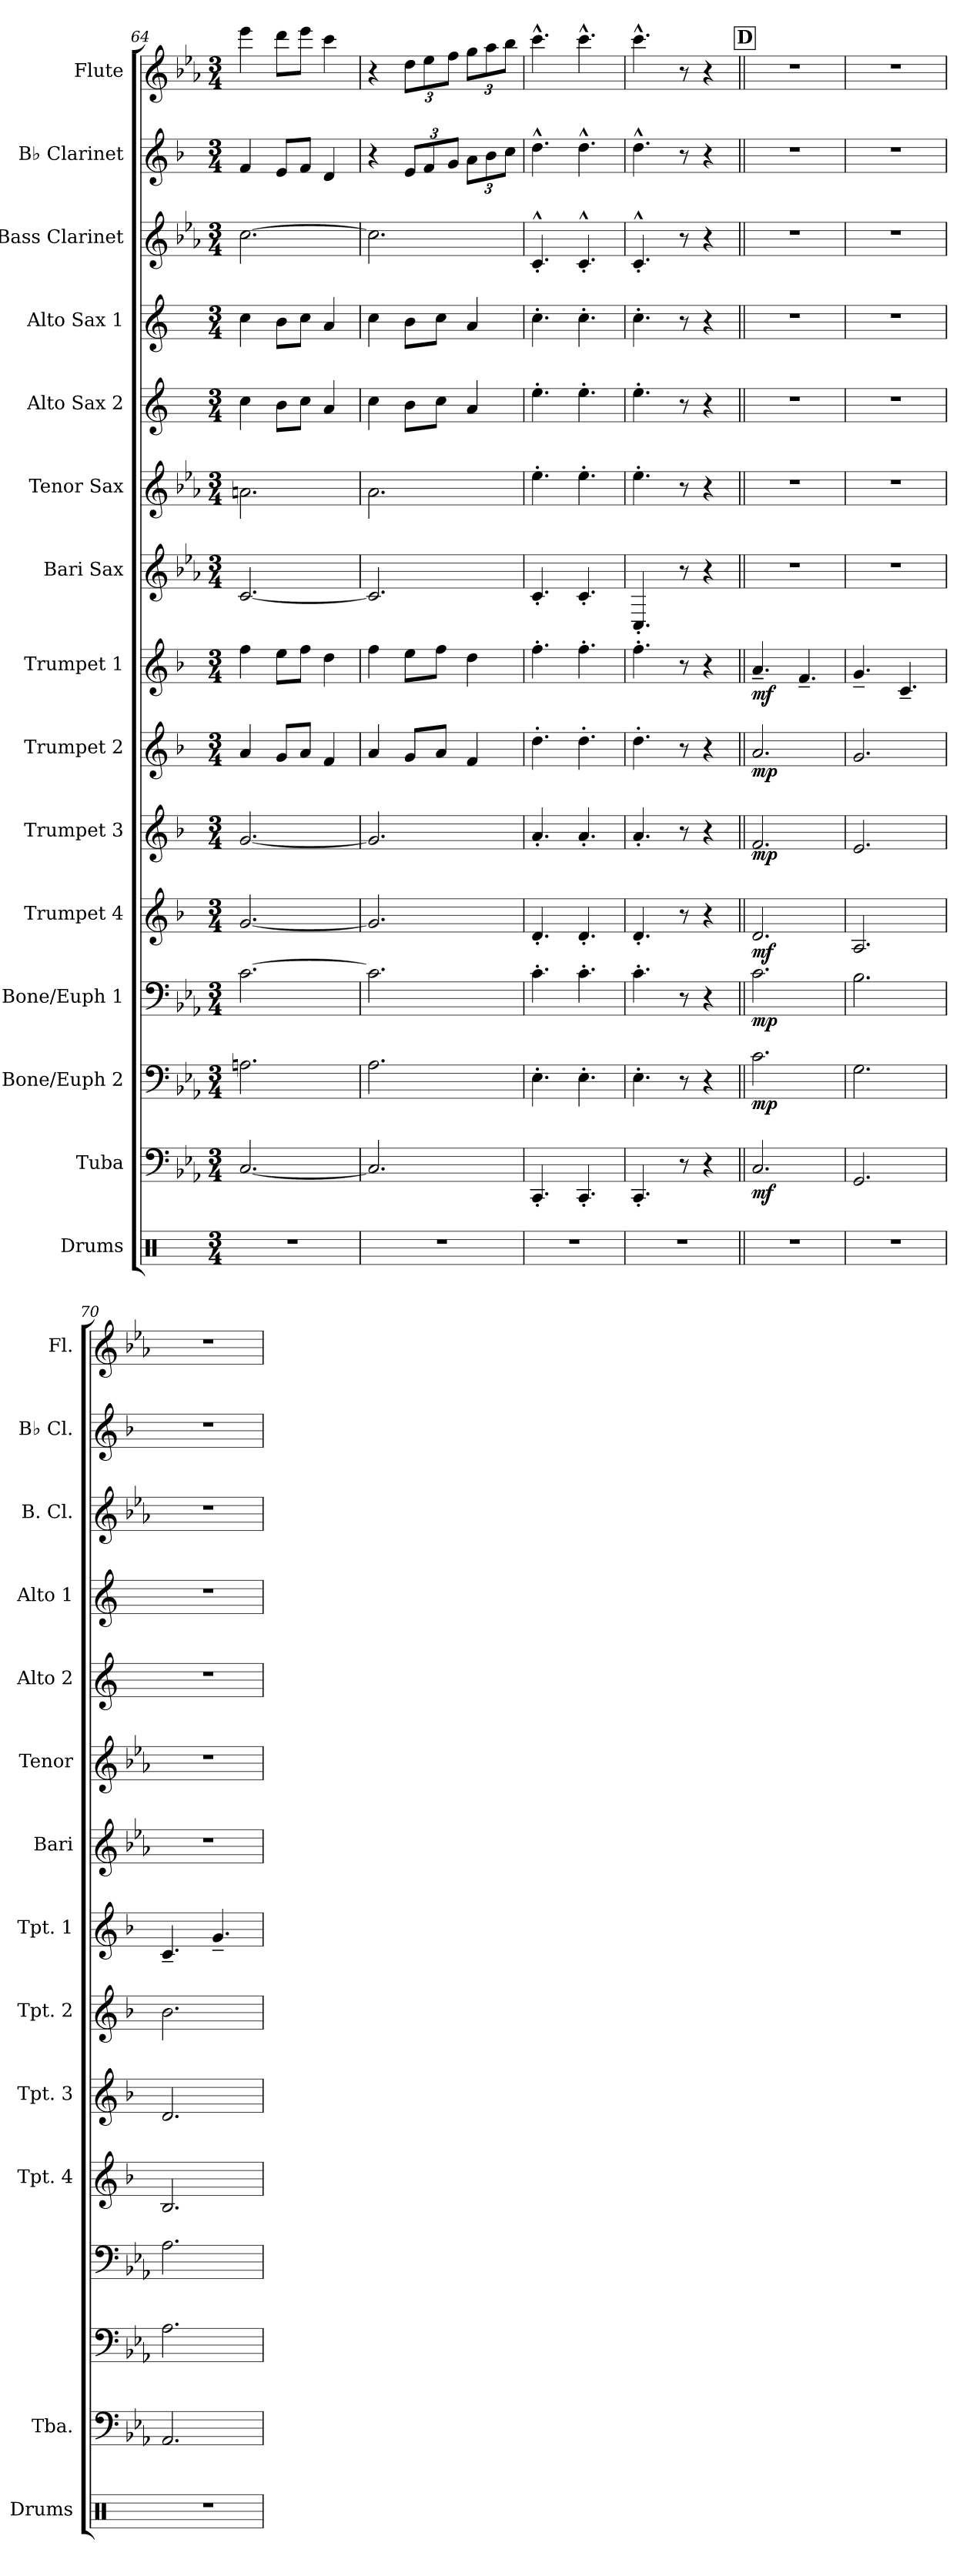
**kern	**kern	**dynam	**kern	**dynam	**kern	**dynam	**kern	**dynam	**kern	**dynam	**kern	**dynam	**kern	**dynam	**kern	**kern	**kern	**kern	**kern	**kern	**kern
*part15	*part14	*part14	*part13	*part13	*part12	*part12	*part11	*part11	*part10	*part10	*part9	*part9	*part8	*part8	*part7	*part6	*part5	*part4	*part3	*part2	*part1
*staff15	*staff14	*staff14	*staff13	*staff13	*staff12	*staff12	*staff11	*staff11	*staff10	*staff10	*staff9	*staff9	*staff8	*staff8	*staff7	*staff6	*staff5	*staff4	*staff3	*staff2	*staff1
*I"Drums	*I"Tuba	*	*I"Bone/Euph 2	*	*I"Bone/Euph 1	*	*I"Trumpet 4	*	*I"Trumpet 3	*	*I"Trumpet 2	*	*I"Trumpet 1	*	*I"Bari Sax	*I"Tenor Sax	*I"Alto Sax 2	*I"Alto Sax 1	*I"Bass Clarinet	*I"B♭ Clarinet	*I"Flute
*I'Drums	*I'Tba.	*	*	*	*	*	*I'Tpt. 4	*	*I'Tpt. 3	*	*I'Tpt. 2	*	*I'Tpt. 1	*	*I'Bari	*I'Tenor	*I'Alto 2	*I'Alto 1	*I'B. Cl.	*I'B♭ Cl.	*I'Fl.
*clefX	*clefF4	*	*clefF4	*	*clefF4	*	*clefG2	*	*clefG2	*	*clefG2	*	*clefG2	*	*clefG2	*clefG2	*clefG2	*clefG2	*clefG2	*clefG2	*clefG2
*	*	*	*	*	*	*	*ITrd1c2	*	*ITrd1c2	*	*ITrd1c2	*	*ITrd1c2	*	*ITrd12c21	*ITrd8c14	*ITrd5c9	*ITrd5c9	*ITrd8c14	*ITrd1c2	*
*k[]	*k[b-e-a-]	*	*k[b-e-a-]	*	*k[b-e-a-]	*	*k[b-e-a-]	*	*k[b-e-a-]	*	*k[b-e-a-]	*	*k[b-e-a-]	*	*k[b-e-a-]	*k[b-e-a-]	*k[b-e-a-]	*k[b-e-a-]	*k[b-e-a-]	*k[b-e-a-]	*k[b-e-a-]
*M3/4	*M3/4	*	*M3/4	*	*M3/4	*	*M3/4	*	*M3/4	*	*M3/4	*	*M3/4	*	*M3/4	*M3/4	*M3/4	*M3/4	*M3/4	*M3/4	*M3/4
=64	=64	=64	=64	=64	=64	=64	=64	=64	=64	=64	=64	=64	=64	=64	=64	=64	=64	=64	=64	=64	=64
2.r	[2.C/	.	2.An\	.	[2.c\	.	[2.f/	.	[2.f/	.	4g/	.	4ee-\	.	[2.C/	2.An\	4e-\	4e-\	[2.c\	4e-/	4eee-\
.	.	.	.	.	.	.	.	.	.	.	8f/L	.	8dd\L	.	.	.	8d\L	8d\L	.	8d/L	8ddd\L
.	.	.	.	.	.	.	.	.	.	.	8g/J	.	8ee-\J	.	.	.	8e-\J	8e-\J	.	8e-/J	8eee-\J
.	.	.	.	.	.	.	.	.	.	.	4e-/	.	4cc\	.	.	.	4c/	4c/	.	4c/	4ccc\
=65	=65	=65	=65	=65	=65	=65	=65	=65	=65	=65	=65	=65	=65	=65	=65	=65	=65	=65	=65	=65	=65
2.r	2.C/]	.	2.A-\	.	2.c\]	.	2.f/]	.	2.f/]	.	4g/	.	4ee-\	.	2.C/]	2.A-\	4e-\	4e-\	2.c\]	4r	4r
*	*	*	*	*	*	*	*	*	*	*	*	*	*	*	*	*	*	*	*	*Xbrackettup	*Xbrackettup
.	.	.	.	.	.	.	.	.	.	.	8f/L	.	8dd\L	.	.	.	8d\L	8d\L	.	12d/L	12dd\L
.	.	.	.	.	.	.	.	.	.	.	.	.	.	.	.	.	.	.	.	12e-/	12ee-\
.	.	.	.	.	.	.	.	.	.	.	8g/J	.	8ee-\J	.	.	.	8e-\J	8e-\J	.	.	.
.	.	.	.	.	.	.	.	.	.	.	.	.	.	.	.	.	.	.	.	12f/J	12ff\J
.	.	.	.	.	.	.	.	.	.	.	4e-/	.	4cc\	.	.	.	4c/	4c/	.	12g\L	12gg\L
.	.	.	.	.	.	.	.	.	.	.	.	.	.	.	.	.	.	.	.	12a-\	12aa-\
.	.	.	.	.	.	.	.	.	.	.	.	.	.	.	.	.	.	.	.	12b-\J	12bb-\J
=66	=66	=66	=66	=66	=66	=66	=66	=66	=66	=66	=66	=66	=66	=66	=66	=66	=66	=66	=66	=66	=66
2.r	4.CC'/	.	4.E-'\	.	4.c'\	.	4.c'/	.	4.g'/	.	4.cc'\	.	4.ee-'\	.	4.C'/	4.e-'\	4.g'\	4.e-'\	4.C'^^/	4.cc^^\	4.ccc^^\
.	4.CC'/	.	4.E-'\	.	4.c'\	.	4.c'/	.	4.g'/	.	4.cc'\	.	4.ee-'\	.	4.C'/	4.e-'\	4.g'\	4.e-'\	4.C'^^/	4.cc^^\	4.ccc^^\
=67	=67	=67	=67	=67	=67	=67	=67	=67	=67	=67	=67	=67	=67	=67	=67	=67	=67	=67	=67	=67	=67
2.r	4.CC'/	.	4.E-'\	.	4.c'\	.	4.c'/	.	4.g'/	.	4.cc'\	.	4.ee-'\	.	4.CC'/	4.e-'\	4.g'\	4.e-'\	4.C'^^/	4.cc^^\	4.ccc^^\
.	8r	.	8r	.	8r	.	8r	.	8r	.	8r	.	8r	.	8r	8r	8r	8r	8r	8r	8r
.	4r	.	4r	.	4r	.	4r	.	4r	.	4r	.	4r	.	4r	4r	4r	4r	4r	4r	4r
!!LO:REH:place=s1:a:B:fs=14:t=D
=68||	=68||	=68||	=68||	=68||	=68||	=68||	=68||	=68||	=68||	=68||	=68||	=68||	=68||	=68||	=68||	=68||	=68||	=68||	=68||	=68||	=68||
!	!	!LO:DY:b	!	!LO:DY:b	!	!LO:DY:b	!	!LO:DY:b	!	!LO:DY:b	!	!LO:DY:b	!	!LO:DY:b	!	!	!	!	!	!	!
2.r	2.C/	mf	2.c\	mp	2.c\	mp	2.c/	mf	2.e-/	mp	2.g/	mp	4.g~/	mf	2.r	2.r	2.r	2.r	2.r	2.r	2.r
.	.	.	.	.	.	.	.	.	.	.	.	.	4.e-~/	.	.	.	.	.	.	.	.
=69	=69	=69	=69	=69	=69	=69	=69	=69	=69	=69	=69	=69	=69	=69	=69	=69	=69	=69	=69	=69	=69
2.r	2.GG/	.	2.G\	.	2.B-\	.	2.G/	.	2.d/	.	2.f/	.	4.f~/	.	2.r	2.r	2.r	2.r	2.r	2.r	2.r
.	.	.	.	.	.	.	.	.	.	.	.	.	4.B-~/	.	.	.	.	.	.	.	.
=70	=70	=70	=70	=70	=70	=70	=70	=70	=70	=70	=70	=70	=70	=70	=70	=70	=70	=70	=70	=70	=70
2.r	2.AA-/	.	2.A-\	.	2.A-\	.	2.A-/	.	2.c/	.	2.a-\	.	4.B-~/	.	2.r	2.r	2.r	2.r	2.r	2.r	2.r
.	.	.	.	.	.	.	.	.	.	.	.	.	4.f~/	.	.	.	.	.	.	.	.
=	=	=	=	=	=	=	=	=	=	=	=	=	=	=	=	=	=	=	=	=	=
*-	*-	*-	*-	*-	*-	*-	*-	*-	*-	*-	*-	*-	*-	*-	*-	*-	*-	*-	*-	*-	*-
